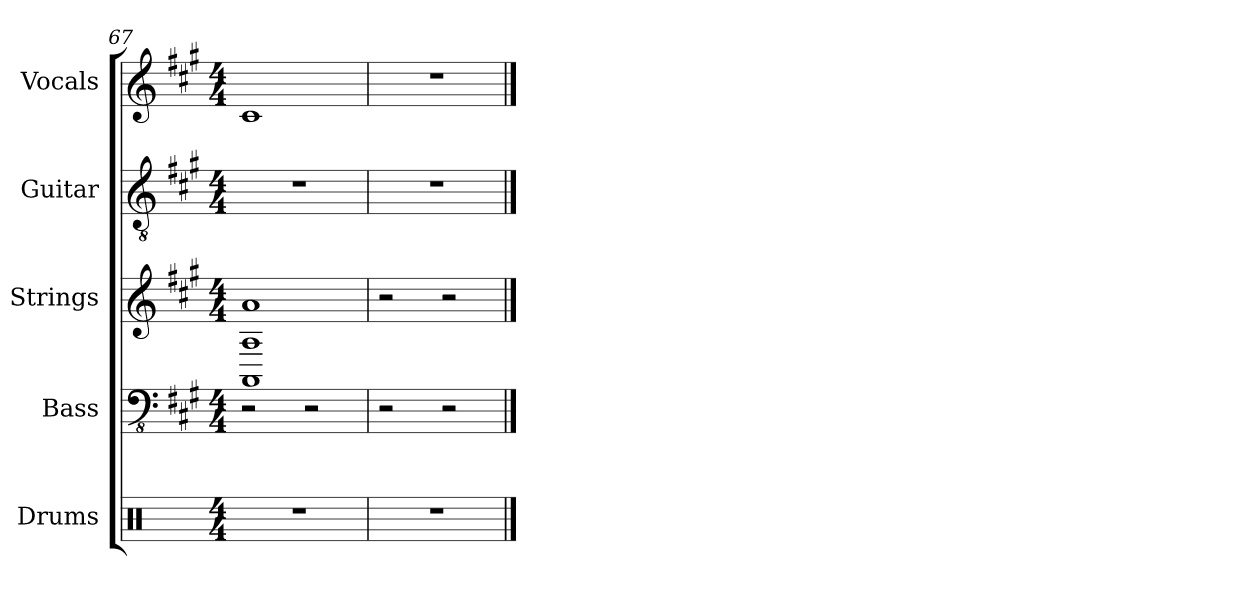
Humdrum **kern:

**kern	**kern	**kern	**kern	**kern
*part5	*part4	*part3	*part2	*part1
*staff5	*staff4	*staff3	*staff2	*staff1
*I"Drums	*I"Bass	*I"Strings	*I"Guitar	*I"Vocals
*clefX	*clefFv4	*clefG2	*clefGv2	*clefG2
*k[]	*k[f#c#g#]	*k[f#c#g#]	*k[f#c#g#]	*k[f#c#g#]
*M4/4	*M4/4	*M4/4	*M4/4	*M4/4
=67	=67	=67	=67	=67
1r	2r	1AA 1A 1a	1r	1c#
.	2r	.	.	.
=68	=68	=68	=68	=68
1r	2r	2r	1r	1r
.	2r	2r	.	.
==	==	==	==	==
*-	*-	*-	*-	*-
